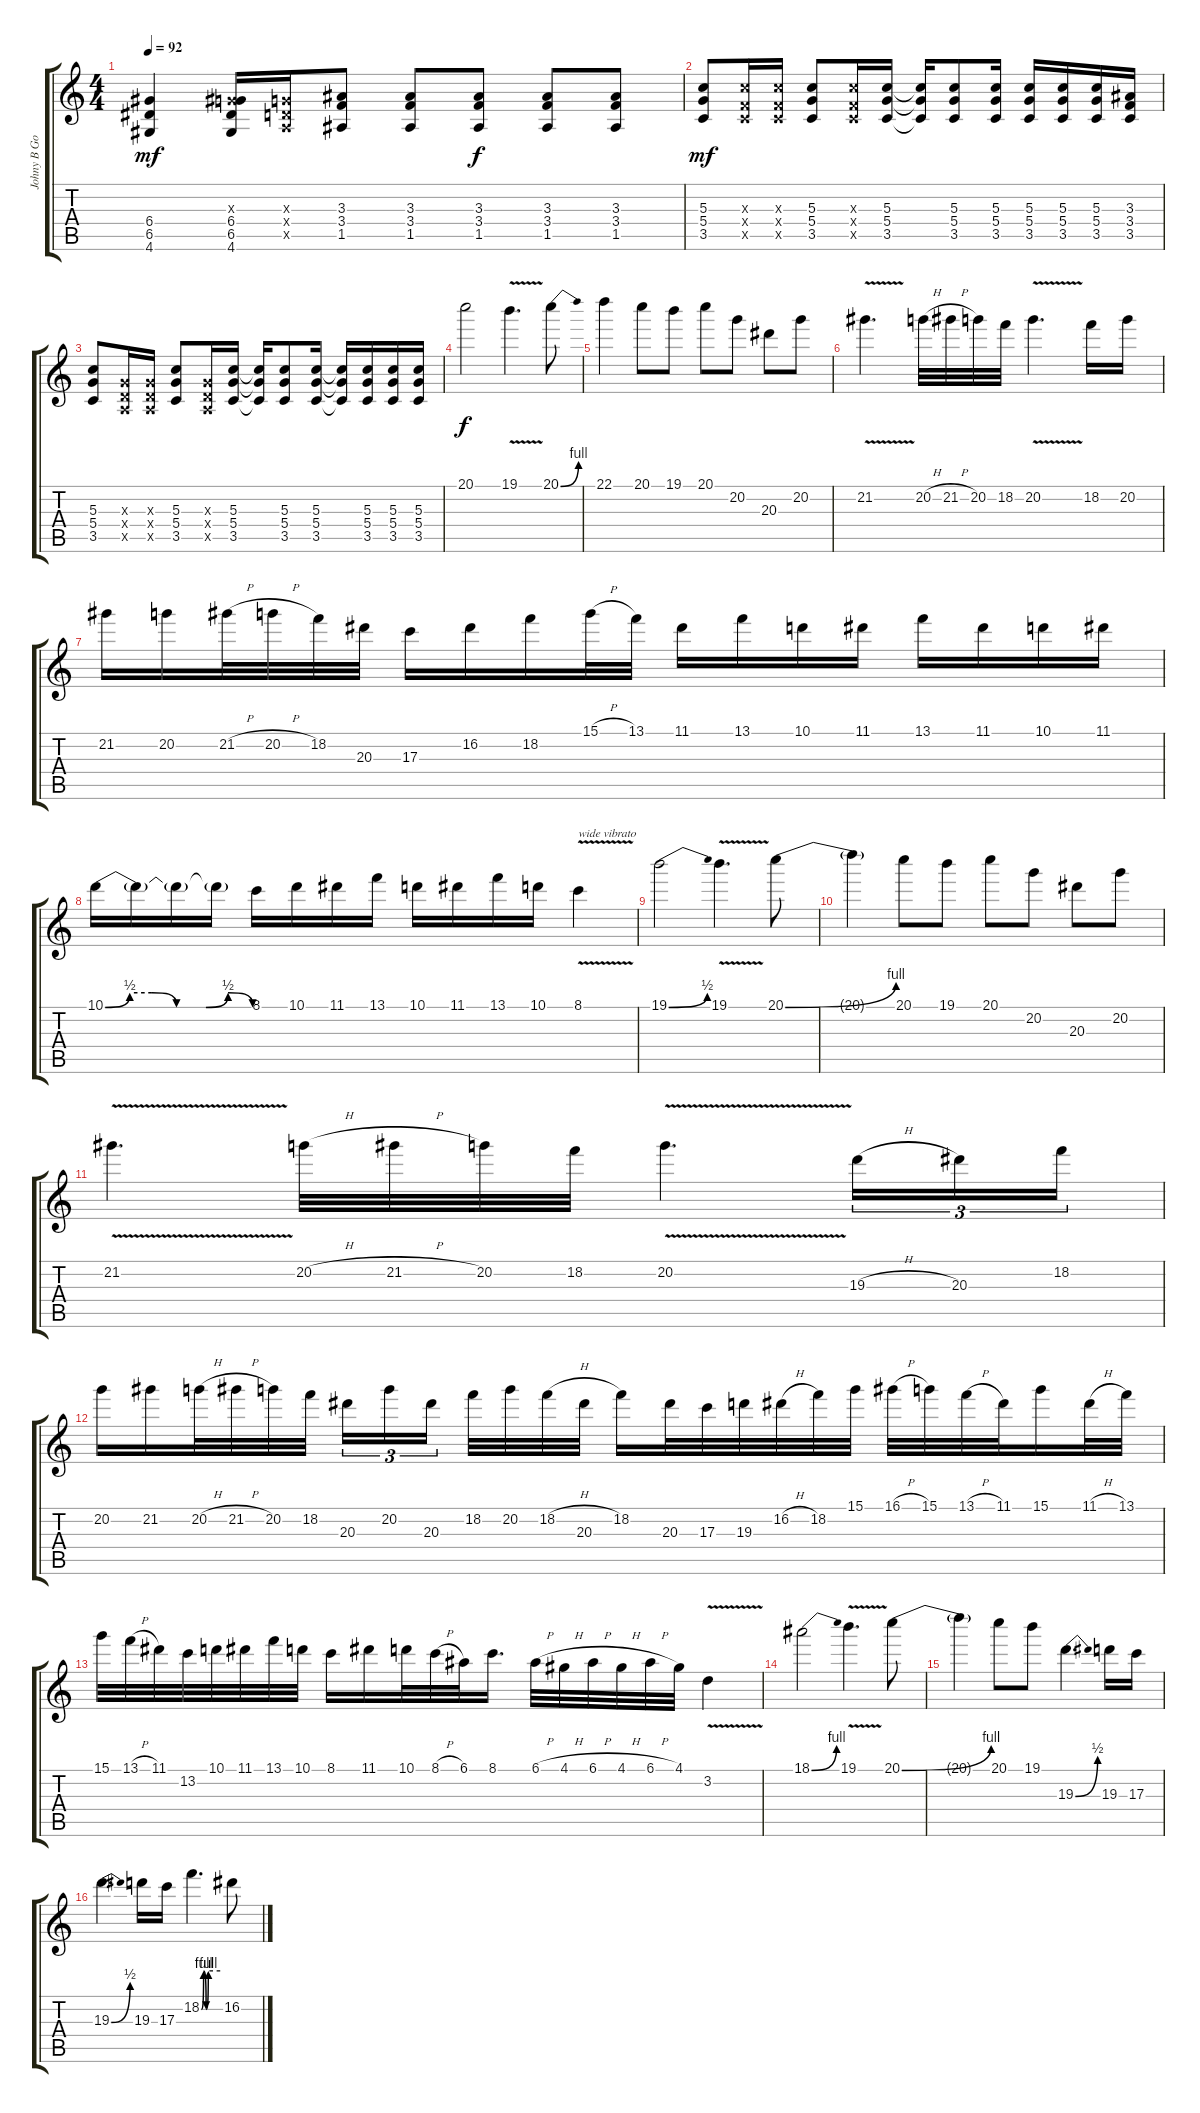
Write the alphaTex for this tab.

\track ("Johny B Goode" "Johny B Go") {instrument acousticguitarnylon}
\staff {score tabs}
\tuning (E4 B3 G3 D3 A2 E2) {hide}
\ts (4 4)
\tempo 92
\clef g2
\ks c
(6.4 6.5 4.6).4{dy mf} (0.3{x} 6.4 6.5 4.6).16 (0.3{x} 0.4{x} 0.5{x}).16 (3.3 3.4 1.5).8 (3.3 3.4 1.5).8 (3.3 3.4 1.5).8{dy f} (3.3 3.4 1.5).8 (3.3 3.4 1.5).8 |
(5.3 5.4 3.5).8{dy mf} (5.3{x} 3.4{x} 3.5{x}).16 (5.3{x} 3.4{x} 3.5{x}).16 (5.3 5.4 3.5).8 (5.3{x} 3.4{x} 3.5{x}).16 (5.3 5.4 3.5).16 (5.3{t} 5.4{t} 3.5{t}).16 (5.3 5.4 3.5).8 (5.3 5.4 3.5).16 (5.3 5.4 3.5).16 (5.3 5.4 3.5).16 (5.3 5.4 3.5).16 (3.3 3.4 3.5).16 |
(5.3 5.4 3.5).8 (0.3{x} 0.4{x} 0.5{x}).16 (0.3{x} 0.4{x} 0.5{x}).16 (5.3 5.4 3.5).8 (0.3{x} 0.4{x} 0.5{x}).16 (5.3 5.4 3.5).16 (5.3{t} 5.4{t} 3.5{t}).16 (5.3 5.4 3.5).8 (5.3 5.4 3.5).16 (5.3{t} 5.4{t} 3.5{t}).16 (5.3 5.4 3.5).16 (5.3 5.4 3.5).16 (5.3 5.4 3.5).16 |
20.1.2{dy f} 19.1{v}.4{d} 20.1{be (bend 0 0 60 4)}.8 |
22.1.4 20.1.8 19.1.8 20.1.8 20.2.8 20.3.8 20.2.8 |
21.2{v}.4{d} 20.2{h}.32 21.2{h}.32 20.2.32 18.2.32 20.2{v}.4{d} 18.2.16 20.2.16 |
21.2.16 20.2.16 21.2{h}.32 20.2{h}.32 18.2.32 20.3.32 17.3.16 16.2.16 18.2.16 15.1{h}.32 13.1.32 11.1.16 13.1.16 10.1.16 11.1.16 13.1.16 11.1.16 10.1.16 11.1.16 |
10.1{be (custom 0 0 10 2 19 2 29 0 41 0 50 2 60 0)}.16 10.1{t}.16 10.1{t}.16 10.1{t}.16 8.1.16 10.1.16 11.1.16 13.1.16 10.1.16 11.1.16 13.1.16 10.1.16 8.1{v}.4{txt "wide vibrato"} |
19.1{be (bend 0 0 60 2)}.2 19.1{v}.4{d} 20.1{be (bend 0 0 60 4)}.8 |
20.1{t}.4 20.1.8 19.1.8 20.1.8 20.2.8 20.3.8 20.2.8 |
21.2{v}.4{d} 20.2{h}.32 21.2{h}.32 20.2.32 18.2.32 20.2{v}.4{d} 19.3{h}.16{tu (3 2)} 20.3.16{tu (3 2)} 18.2.16{tu (3 2)} |
20.2.16 21.2.16 20.2{h}.32 21.2{h}.32 20.2.32 18.2.32 20.3.16{tu (3 2)} 20.2.16{tu (3 2)} 20.3.16{tu (3 2) beam splitsecondary} 18.2.32 20.2.32 18.2{h}.32 20.3.32 18.2.16 20.3.32 17.3.32 19.3.32 16.2{h}.32 18.2.32 15.1.32 16.1{h}.32 15.1.32 13.1{h}.32 11.1.32 15.1.16 11.1{h}.32 13.1.32 |
15.1.32 13.1{h}.32 11.1.32 13.2.32 10.1.32 11.1.32 13.1.32 10.1.32 8.1.16 11.1.16 10.1.32 8.1{h}.32 6.1.32 8.1.16{d} 6.1{h}.32 4.1{h}.32 6.1{h}.32 4.1{h}.32 6.1{h}.32 4.1.32 3.2{v}.4 |
18.1{be (bend 0 0 60 4)}.2 19.1{v}.4{d} 20.1{be (bend 0 0 60 4)}.8 |
20.1{t}.4 20.1.8 19.1.8 19.3{be (bend 0 0 60 2)}.4{d} 19.3.16 17.3.16 |
19.3{be (bend 0 0 60 2)}.4{d} 19.3.16 17.3.16 18.2{be (custom 0 0 7 4 15 0 22 4 60 4)}.4{d} 16.2.8
